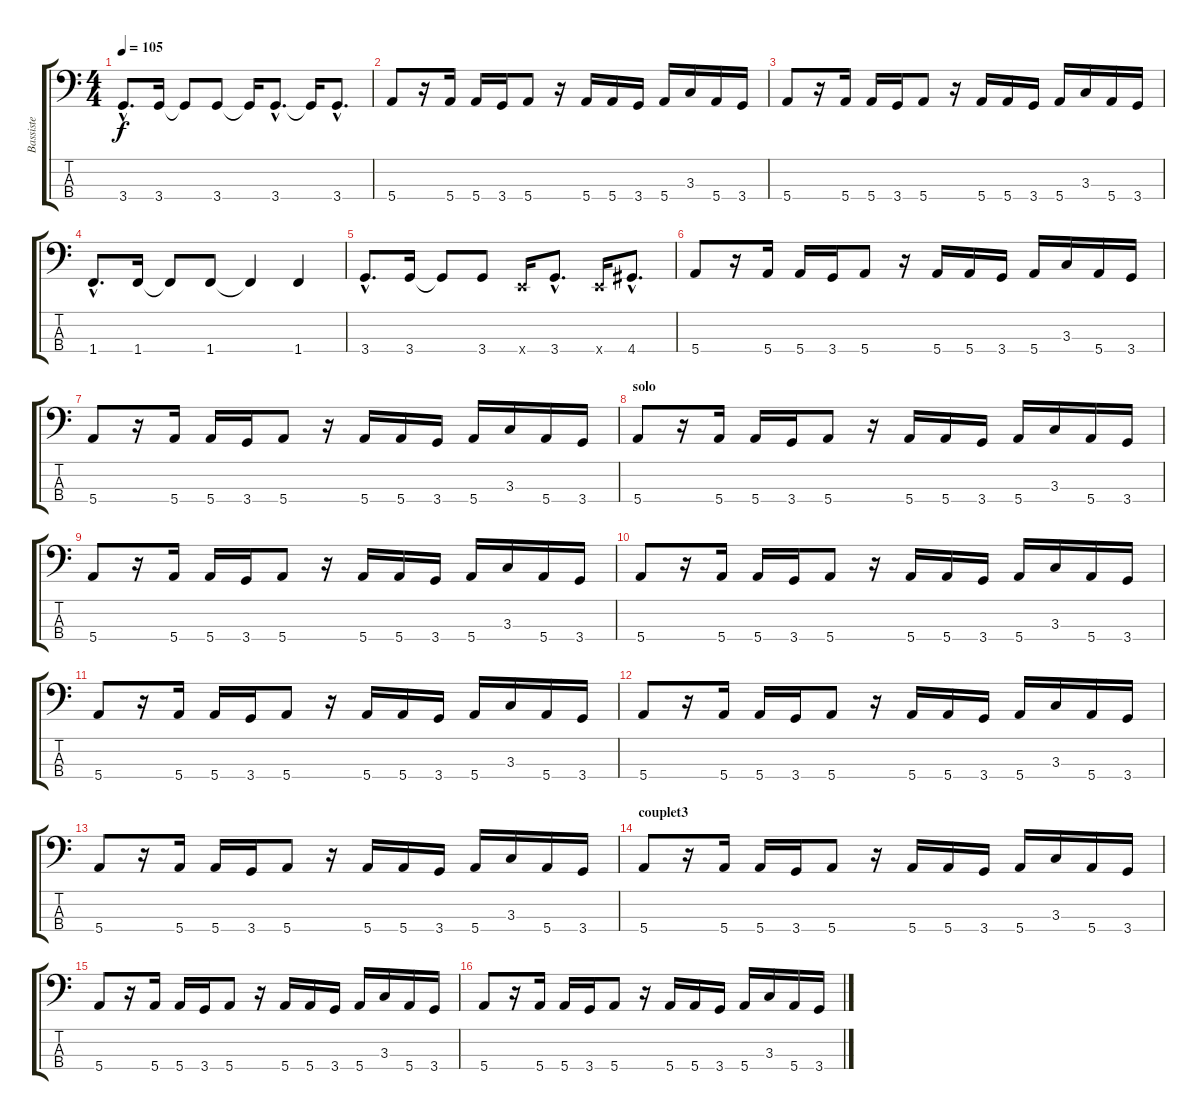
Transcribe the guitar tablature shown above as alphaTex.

\track ("Bassiste" "Bassiste") {instrument electricbassfinger}
\staff {score tabs}
\tuning (G2 D2 A1 E1) {hide}
\ts (4 4)
\tempo 105
\clef f4
\ks c
3.4{hac}.8{d dy f} 3.4.16 3.4{t}.8 3.4.8 3.4{t}.16 3.4{hac}.8{d} 3.4{t}.16 3.4{hac}.8{d} |
5.4.8 r.16 5.4.16 5.4.16 3.4.16 5.4.8 r.16 5.4.16 5.4.16 3.4.16 5.4.16 3.3.16 5.4.16 3.4.16 |
5.4.8 r.16 5.4.16 5.4.16 3.4.16 5.4.8 r.16 5.4.16 5.4.16 3.4.16 5.4.16 3.3.16 5.4.16 3.4.16 |
1.4{hac}.8{d} 1.4.16 1.4{t}.8 1.4.8 1.4{t}.4 1.4.4 |
3.4{hac}.8{d} 3.4.16 3.4{t}.8 3.4.8 0.4{x}.16 3.4{hac}.8{d} 0.4{x}.16 4.4{hac}.8{d} |
5.4.8 r.16 5.4.16 5.4.16 3.4.16 5.4.8 r.16 5.4.16 5.4.16 3.4.16 5.4.16 3.3.16 5.4.16 3.4.16 |
5.4.8 r.16 5.4.16 5.4.16 3.4.16 5.4.8 r.16 5.4.16 5.4.16 3.4.16 5.4.16 3.3.16 5.4.16 3.4.16 |
\section ("" "solo")
5.4.8 r.16 5.4.16 5.4.16 3.4.16 5.4.8 r.16 5.4.16 5.4.16 3.4.16 5.4.16 3.3.16 5.4.16 3.4.16 |
5.4.8 r.16 5.4.16 5.4.16 3.4.16 5.4.8 r.16 5.4.16 5.4.16 3.4.16 5.4.16 3.3.16 5.4.16 3.4.16 |
5.4.8 r.16 5.4.16 5.4.16 3.4.16 5.4.8 r.16 5.4.16 5.4.16 3.4.16 5.4.16 3.3.16 5.4.16 3.4.16 |
5.4.8 r.16 5.4.16 5.4.16 3.4.16 5.4.8 r.16 5.4.16 5.4.16 3.4.16 5.4.16 3.3.16 5.4.16 3.4.16 |
5.4.8 r.16 5.4.16 5.4.16 3.4.16 5.4.8 r.16 5.4.16 5.4.16 3.4.16 5.4.16 3.3.16 5.4.16 3.4.16 |
5.4.8 r.16 5.4.16 5.4.16 3.4.16 5.4.8 r.16 5.4.16 5.4.16 3.4.16 5.4.16 3.3.16 5.4.16 3.4.16 |
\section ("" "couplet3")
5.4.8 r.16 5.4.16 5.4.16 3.4.16 5.4.8 r.16 5.4.16 5.4.16 3.4.16 5.4.16 3.3.16 5.4.16 3.4.16 |
5.4.8 r.16 5.4.16 5.4.16 3.4.16 5.4.8 r.16 5.4.16 5.4.16 3.4.16 5.4.16 3.3.16 5.4.16 3.4.16 |
5.4.8 r.16 5.4.16 5.4.16 3.4.16 5.4.8 r.16 5.4.16 5.4.16 3.4.16 5.4.16 3.3.16 5.4.16 3.4.16
